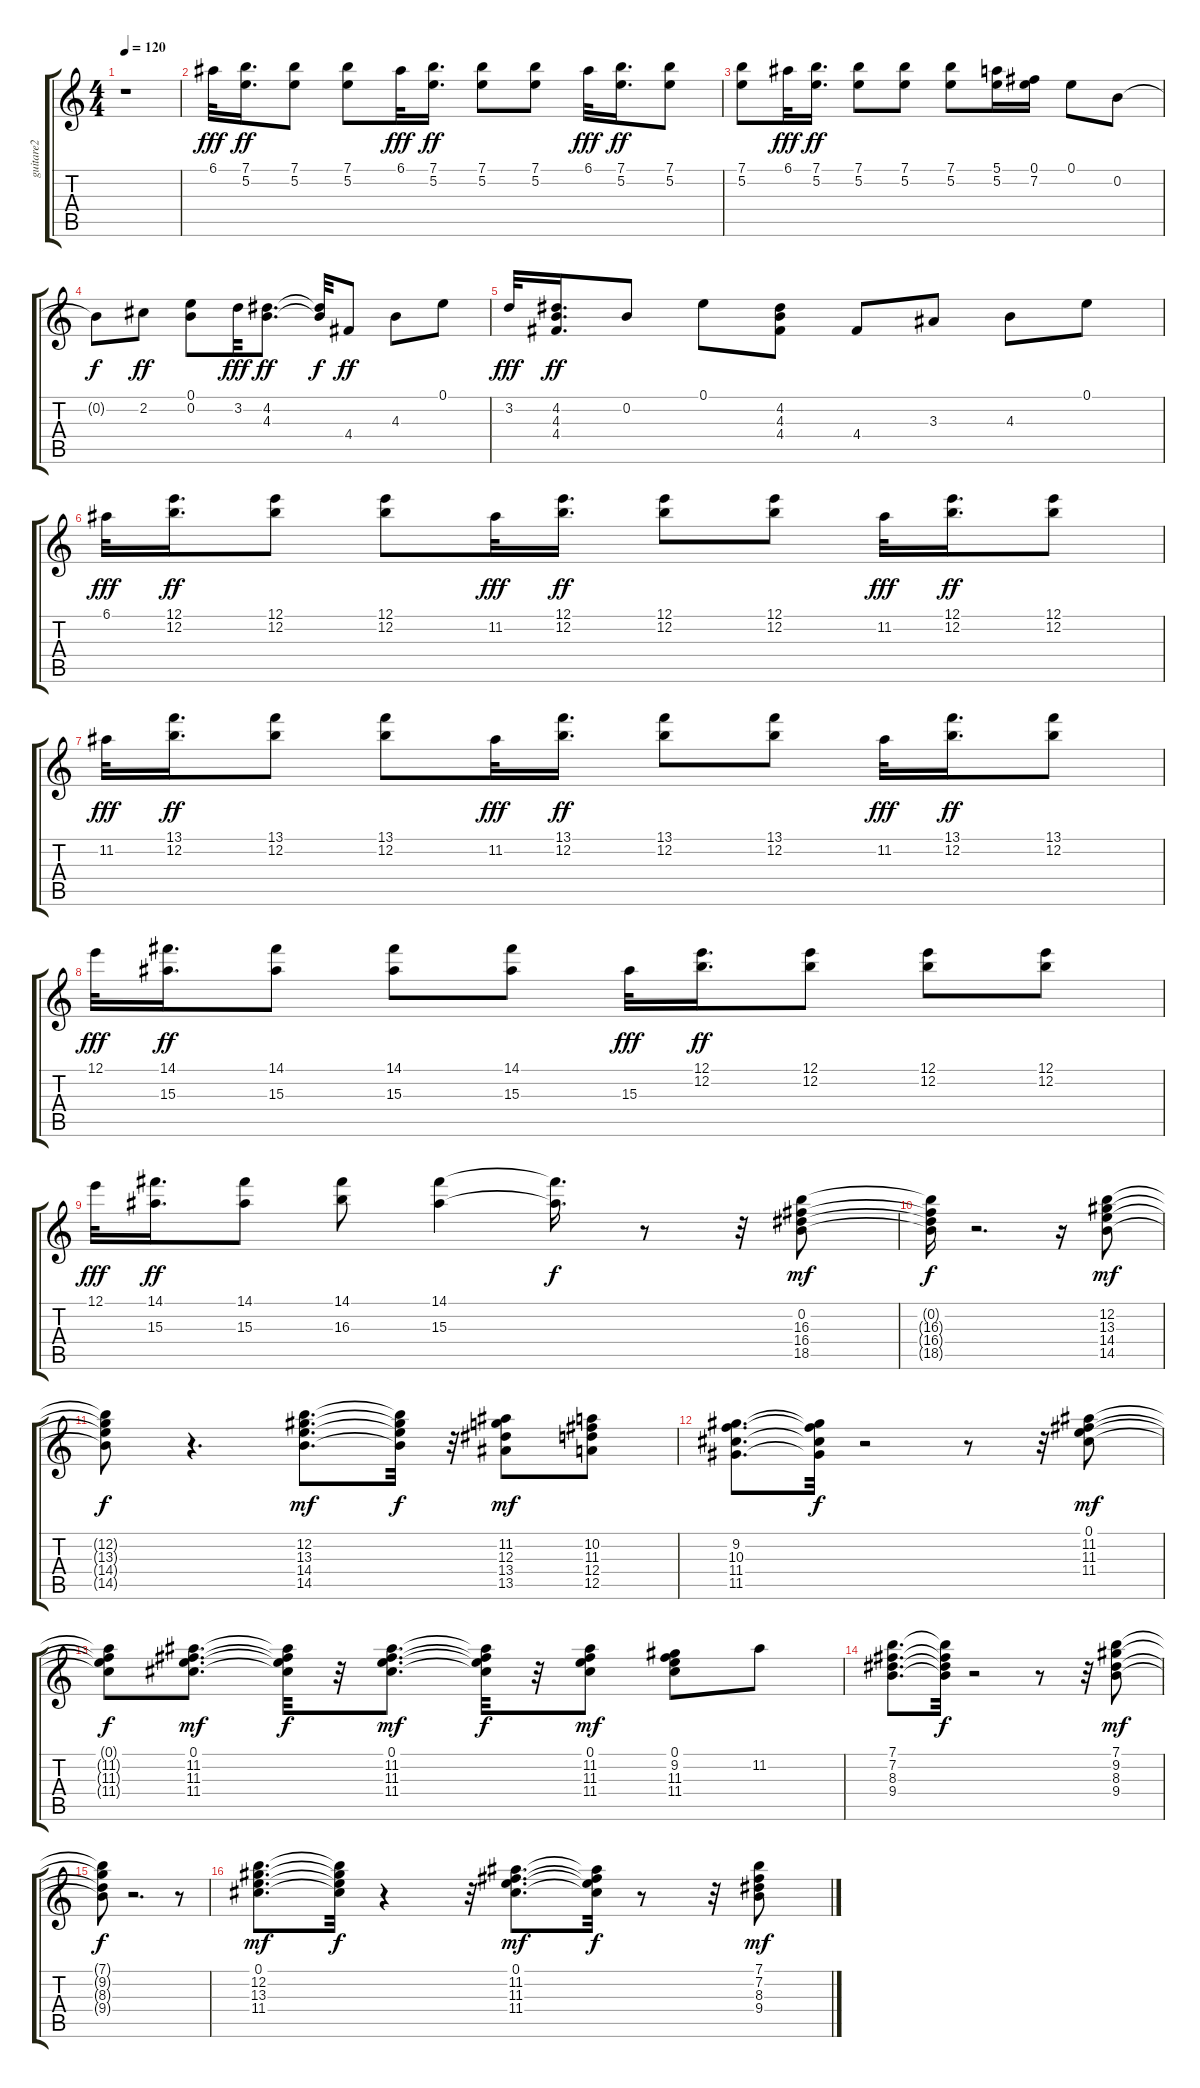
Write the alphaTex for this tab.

\track ("guitare2" "guitare2") {instrument distortionguitar}
\staff {score tabs}
\tuning (E4 B3 G3 D3 A2 E2) {hide}
\ts (4 4)
\tempo 120
\clef g2
\ks c
r.1{dy mf} |
6.1.32{dy fff} (7.1 5.2).16{d dy ff} (7.1 5.2).8 (7.1 5.2).8 6.1.32{dy fff} (7.1 5.2).16{d dy ff} (7.1 5.2).8 (7.1 5.2).8 6.1.32{dy fff} (7.1 5.2).16{d dy ff} (7.1 5.2).8 |
(7.1 5.2).8 6.1.32{dy fff} (7.1 5.2).16{d dy ff} (7.1 5.2).8 (7.1 5.2).8 (7.1 5.2).8 (5.1 5.2).16 (0.1 7.2).16 0.1.8 0.2.8 |
0.2{t}.8{dy f} 2.2.8{dy ff} (0.1 0.2).8 3.2.32{dy fff} (4.2 4.3).8{d dy ff} (4.2{t} 4.3{t}).32{dy f} 4.4.8{dy ff} 4.3.8 0.1.8 |
3.2.32{dy fff} (4.2 4.3 4.4).16{d dy ff} 0.2.8 0.1.8 (4.2 4.3 4.4).8 4.4.8 3.3.8 4.3.8 0.1.8 |
6.1.32{dy fff} (12.1 12.2).16{d dy ff} (12.1 12.2).8 (12.1 12.2).8 11.2.32{dy fff} (12.1 12.2).16{d dy ff} (12.1 12.2).8 (12.1 12.2).8 11.2.32{dy fff} (12.1 12.2).16{d dy ff} (12.1 12.2).8 |
11.2.32{dy fff} (13.1 12.2).16{d dy ff} (13.1 12.2).8 (13.1 12.2).8 11.2.32{dy fff} (13.1 12.2).16{d dy ff} (13.1 12.2).8 (13.1 12.2).8 11.2.32{dy fff} (13.1 12.2).16{d dy ff} (13.1 12.2).8 |
12.1.32{dy fff} (14.1 15.3).16{d dy ff} (14.1 15.3).8 (14.1 15.3).8 (14.1 15.3).8 15.3.32{dy fff} (12.1 12.2).16{d dy ff} (12.1 12.2).8 (12.1 12.2).8 (12.1 12.2).8 |
12.1.32{dy fff} (14.1 15.3).16{d dy ff} (14.1 15.3).8 (14.1 16.3).8 (14.1 15.3).4 (14.1{t} 15.3{t}).16{d dy f} r.8 r.32 (0.2 16.3 16.4 18.5).8{dy mf} |
(0.2{t} 16.3{t} 16.4{t} 18.5{t}).16{dy f} r.2{d} r.16 (12.2 13.3 14.4 14.5).8{dy mf} |
(12.2{t} 13.3{t} 14.4{t} 14.5{t}).8{dy f} r.4{d} (12.2 13.3 14.4 14.5).8{d dy mf} (12.2{t} 13.3{t} 14.4{t} 14.5{t}).32{dy f} r.32 (11.2 12.3 13.4 13.5).8{dy mf} (10.2 11.3 12.4 12.5).8 |
(9.2 10.3 11.4 11.5).8{d} (9.2{t} 10.3{t} 11.4{t} 11.5{t}).32{dy f} r.2 r.8 r.32 (0.1 11.2 11.3 11.4).8{dy mf} |
(0.1{t} 11.2{t} 11.3{t} 11.4{t}).8{dy f} (0.1 11.2 11.3 11.4).8{d dy mf} (0.1{t} 11.2{t} 11.3{t} 11.4{t}).32{dy f} r.32 (0.1 11.2 11.3 11.4).8{d dy mf} (0.1{t} 11.2{t} 11.3{t} 11.4{t}).32{dy f} r.32 (0.1 11.2 11.3 11.4).8{dy mf} (0.1 9.2 11.3 11.4).8 11.2.8 |
(7.1 7.2 8.3 9.4).8{d} (7.1{t} 7.2{t} 8.3{t} 9.4{t}).32{dy f} r.2 r.8 r.32 (7.1 9.2 8.3 9.4).8{dy mf} |
(7.1{t} 9.2{t} 8.3{t} 9.4{t}).8{dy f} r.2{d} r.8 |
(0.1 12.2 13.3 11.4).8{d dy mf} (0.1{t} 12.2{t} 13.3{t} 11.4{t}).32{dy f} r.4 r.32 (0.1 11.2 11.3 11.4).8{d dy mf} (0.1{t} 11.2{t} 11.3{t} 11.4{t}).32{dy f} r.8 r.32 (7.1 7.2 8.3 9.4).8{dy mf}
